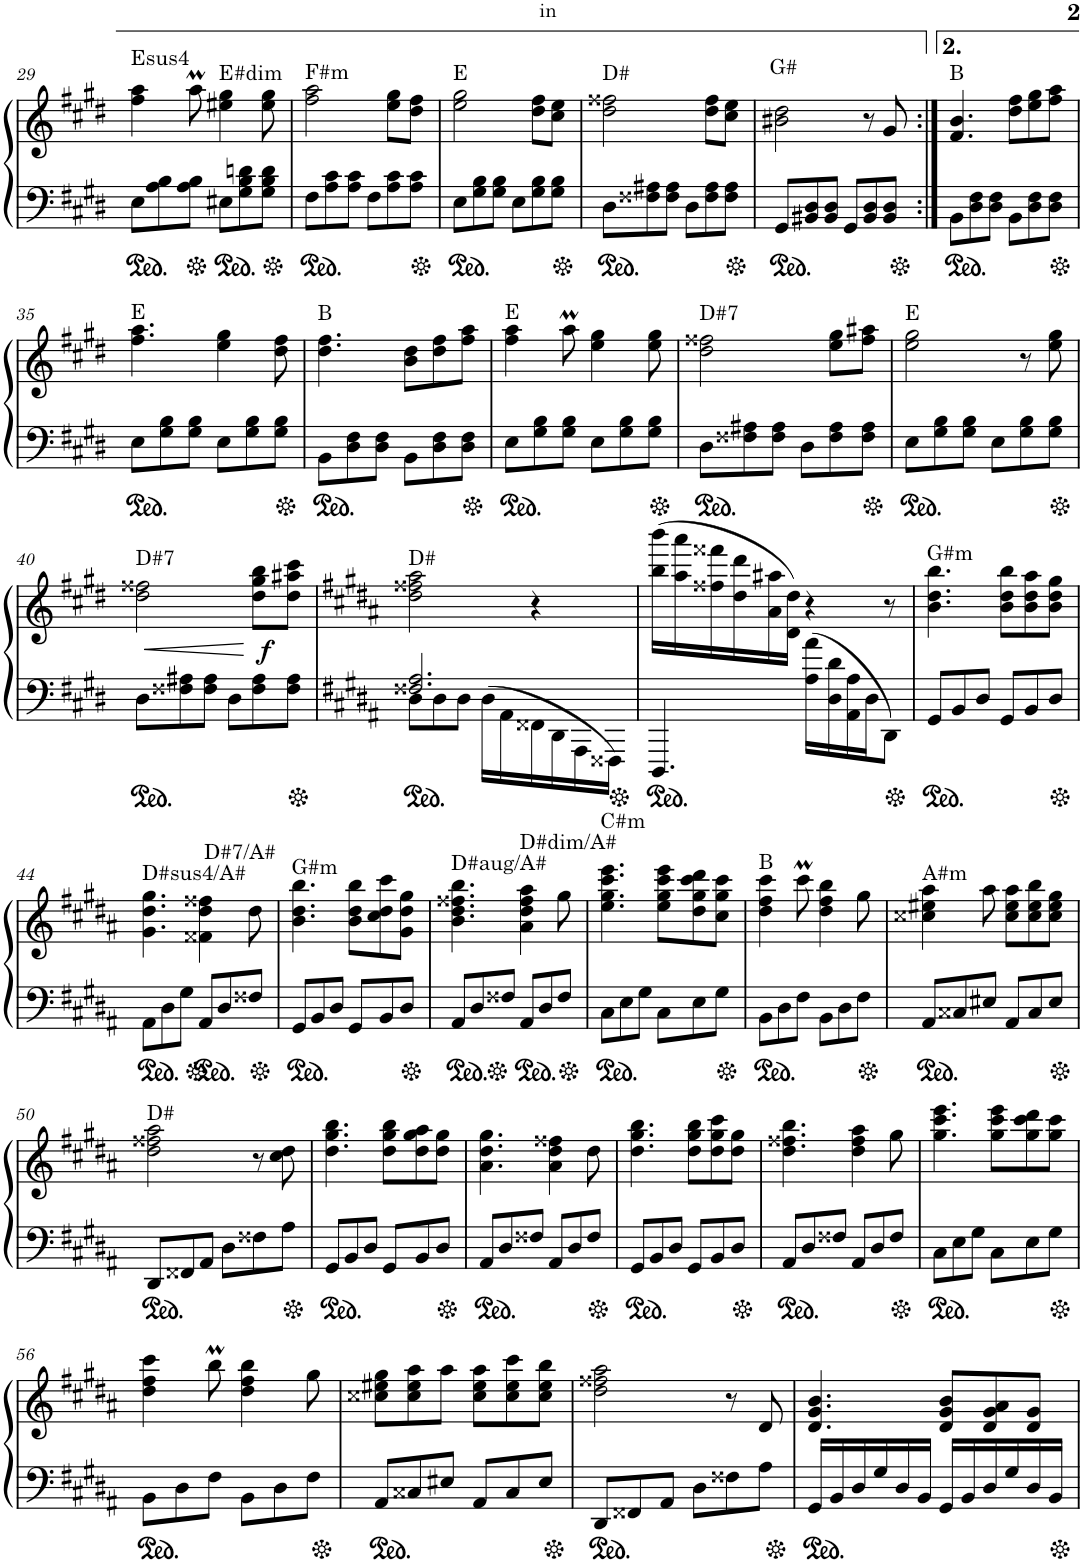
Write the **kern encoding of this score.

**kern	**kern	**dynam
*part1	*part1	*part1
*staff2	*staff1	*staff1/2
*I"Piano	*	*
*I'Pno.	*	*
!!LO:PB:g=z
*clefF4	*clefG2	*
*k[f#c#g#d#]	*k[f#c#g#d#]	*
*M6/8	*M6/8	*
=29	=29	=29
!	!LO:TX:a:t=Esus4	!
8E\L	4ff#\ 4aa\	.
8A\ 8B\	.	.
8A\ 8B\J	8aaM\	.
!	!LO:TX:a:t=E#dim	!
8E#X\L	4ee#X\ 4gg#\	.
8G#\ 8B\ 8dn\	.	.
8G#\ 8B\ 8d\J	8ee#\ 8gg#\	.
=30	=30	=30
!	!LO:TX:a:t=F#m	!
8F#\L	2ff#\ 2aa\	.
8A\ 8c#\	.	.
8A\ 8c#\J	.	.
8F#\L	.	.
8A\ 8c#\	8ee\ 8gg#\L	.
8A\ 8c#\J	8dd#\ 8ff#\J	.
=31	=31	=31
!	!LO:TX:a:t=E	!
8E\L	2ee\ 2gg#\	.
8G#\ 8B\	.	.
8G#\ 8B\J	.	.
8E\L	.	.
8G#\ 8B\	8dd#\ 8ff#\L	.
8G#\ 8B\J	8cc#\ 8ee\J	.
=32	=32	=32
!	!LO:TX:a:t=D#	!
8D#\L	2dd#\ 2ff##X\	.
8F##X\ 8A#X\	.	.
8F##\ 8A#\J	.	.
8D#\L	.	.
8F##\ 8A#\	8dd#\ 8ff##\L	.
8F##\ 8A#\J	8cc#\ 8ee\J	.
=33	=33	=33
!	!LO:TX:a:t=G#	!
8GG#/L	2b#X\ 2dd#\	.
8BB#X/ 8D#/	.	.
8BB#/ 8D#/J	.	.
8GG#/L	.	.
8BB#/ 8D#/	8r	.
8BB#/ 8D#/J	8g#/	.
=34:|!	=34:|!	=34:|!
!	!LO:TX:a:t=B	!
8BB\L	4.f#/ 4.b/	.
8D#\ 8F#\	.	.
8D#\ 8F#\J	.	.
8BB\L	8dd#\ 8ff#\L	.
8D#\ 8F#\	8ee\ 8gg#\	.
8D#\ 8F#\J	8ff#\ 8aa\J	.
!!LO:LB:g=z
=35	=35	=35
!	!LO:TX:a:t=E	!
8E\L	4.ff#\ 4.aa\	.
8G#\ 8B\	.	.
8G#\ 8B\J	.	.
8E\L	4ee\ 4gg#\	.
8G#\ 8B\	.	.
8G#\ 8B\J	8dd#\ 8ff#\	.
=36	=36	=36
!	!LO:TX:a:t=B	!
8BB\L	4.dd#\ 4.ff#\	.
8D#\ 8F#\	.	.
8D#\ 8F#\J	.	.
8BB\L	8b\ 8dd#\L	.
8D#\ 8F#\	8dd#\ 8ff#\	.
8D#\ 8F#\J	8ff#\ 8aa\J	.
=37	=37	=37
!	!LO:TX:a:t=E	!
8E\L	4ff#\ 4aa\	.
8G#\ 8B\	.	.
8G#\ 8B\J	8aaM\	.
8E\L	4ee\ 4gg#\	.
8G#\ 8B\	.	.
8G#\ 8B\J	8ee\ 8gg#\	.
=38	=38	=38
!	!LO:TX:a:t=D#7	!
8D#\L	2dd#\ 2ff##X\	.
8F##X\ 8A#X\	.	.
8F##\ 8A#\J	.	.
8D#\L	.	.
8F##\ 8A#\	8ee\ 8gg#\L	.
8F##\ 8A#\J	8ff##\ 8aa#X\J	.
=39	=39	=39
!	!LO:TX:a:t=E	!
8E\L	2ee\ 2gg#\	.
8G#\ 8B\	.	.
8G#\ 8B\J	.	.
8E\L	.	.
8G#\ 8B\	8r	.
8G#\ 8B\J	8ee\ 8gg#\	.
!!LO:LB:g=z
=40	=40	=40
!	!LO:TX:a:t=D#7	!
!	!	!LO:HP:b
*^	*	*
8D#\L	2ryy	2dd#\ 2ff##X\	<
8F##X\ 8A#X\	.	.	.
8F##\ 8A#\J	.	.	.
8D#\L	.	.	.
8F##\ 8A#\	16ryy	8dd#\ 8gg#\ 8bb\L	[
!	!	!	!LO:DY:b=2
.	8.ryy	.	f
8F##\ 8A#\J	.	8dd#\ 8aa#X\ 8ccc#\J	.
=41	=41	=41	=41
*k[f#c#g#d#a#]	*	*k[f#c#g#d#a#]	*
!	!	!LO:TX:a:t=D#	!
2.F##X/ 2.A#/	8D#\L	2dd#\ 2ff##X\ 2aa#\	.
.	8D#\	.	.
.	8D#\J	.	.
.	16D#\LL	.	.
.	16AA#\	.	.
.	16FF##X\	4r	.
.	16DD#\	.	.
.	16AAA#\	.	.
.	16FFF##X\JJ	.	.
*v	*v	*	*
=42	=42	=42
4.DDD#/	(16bb\ 16bbb\LL	.
.	16aa#\ 16aaa#\	.
.	16ff##X\ 16fff##X\	.
.	16dd#\ 16ddd#\	.
.	16a#\ 16aa#X\	.
.	16d#\ 16dd#\JJ)	.
16A#\ 16a#\LL	4r	.
16D#\ 16d#\	.	.
16AA#\ 16A#\	.	.
16D#\J	.	.
8DD#\J	8r	.
=43	=43	=43
!	!LO:TX:a:t=G#m	!
8GG#/L	4.b\ 4.dd#\ 4.bb\	.
8BB/	.	.
8D#/J	.	.
8GG#/L	8b\ 8dd#\ 8bb\L	.
8BB/	8b\ 8dd#\ 8aa#\	.
8D#/J	8b\ 8dd#\ 8gg#\J	.
!!LO:LB:g=z
=44	=44	=44
!	!LO:TX:a:t=D#sus4/A#	!
8AA#\L	4.g#\ 4.dd#\ 4.gg#\	.
8D#\	.	.
8G#\J	.	.
!	!LO:TX:a:t=D#7/A#	!
8AA#/L	4f##X\ 4dd#\ 4ff##X\	.
8D#/	.	.
8F##X/J	8dd#\	.
=45	=45	=45
!	!LO:TX:a:t=G#m	!
8GG#/L	4.b\ 4.dd#\ 4.bb\	.
8BB/	.	.
8D#/J	.	.
8GG#/L	8b\ 8dd#\ 8bb\L	.
8BB/	8cc#\ 8dd#\ 8ccc#\	.
8D#/J	8g#\ 8dd#\ 8gg#\J	.
=46	=46	=46
!	!LO:TX:a:t=D#aug/A#	!
8AA#/L	4.b\ 4.dd#\ 4.ff##X\ 4.bb\	.
8D#/	.	.
8F##X/J	.	.
!	!LO:TX:a:t=D#dim/A#	!
8AA#/L	4a#\ 4dd#\ 4ff##\ 4aa#\	.
8D#/	.	.
8F##/J	8gg#\	.
=47	=47	=47
!	!LO:TX:a:t=C#m	!
8C#\L	4.ee\ 4.gg#\ 4.ccc#\ 4.eee\	.
8E\	.	.
8G#\J	.	.
8C#\L	8ee\ 8gg#\ 8ccc#\ 8eee\L	.
8E\	8dd#\ 8gg#\ 8ccc#\ 8ddd#\	.
8G#\J	8cc#\ 8gg#\ 8ccc#\J	.
=48	=48	=48
!	!LO:TX:a:t=B	!
8BB\L	4dd#\ 4ff#\ 4ccc#\	.
8D#\	.	.
8F#\J	8ccc#M\	.
8BB\L	4dd#\ 4ff#\ 4bb\	.
8D#\	.	.
8F#\J	8gg#\	.
=49	=49	=49
!	!LO:TX:a:t=A#m	!
8AA#/L	4cc##X\ 4ee#X\ 4aa#\	.
8C##X/	.	.
8E#X/J	8aa#\	.
8AA#/L	8cc##\ 8ee#\ 8aa#\L	.
8C##/	8cc##\ 8ee#\ 8bb\	.
8E#/J	8cc##\ 8ee#\ 8gg#\J	.
!!LO:LB:g=z
=50	=50	=50
!	!LO:TX:a:t=D#	!
8DD#/L	2dd#\ 2ff##X\ 2aa#\	.
8FF##X/	.	.
8AA#/J	.	.
8D#\L	.	.
8F##X\	8r	.
8A#\J	8cc#\ 8dd#\	.
=51	=51	=51
8GG#/L	4.dd#\ 4.gg#\ 4.bb\	.
8BB/	.	.
8D#/J	.	.
8GG#/L	8dd#\ 8gg#\ 8bb\L	.
8BB/	8dd#\ 8gg#\ 8aa#\	.
8D#/J	8dd#\ 8gg#\J	.
=52	=52	=52
8AA#/L	4.a#\ 4.dd#\ 4.gg#\	.
8D#/	.	.
8F##X/J	.	.
8AA#/L	4a#\ 4dd#\ 4ff##X\	.
8D#/	.	.
8F##/J	8dd#\	.
=53	=53	=53
8GG#/L	4.dd#\ 4.gg#\ 4.bb\	.
8BB/	.	.
8D#/J	.	.
8GG#/L	8dd#\ 8gg#\ 8bb\L	.
8BB/	8dd#\ 8gg#\ 8ccc#\	.
8D#/J	8dd#\ 8gg#\J	.
=54	=54	=54
8AA#/L	4.dd#\ 4.ff##X\ 4.bb\	.
8D#/	.	.
8F##X/J	.	.
8AA#/L	4dd#\ 4ff##\ 4aa#\	.
8D#/	.	.
8F##/J	8gg#\	.
=55	=55	=55
8C#\L	4.gg#\ 4.ccc#\ 4.eee\	.
8E\	.	.
8G#\J	.	.
8C#\L	8gg#\ 8ccc#\ 8eee\L	.
8E\	8gg#\ 8ccc#\ 8ddd#\	.
8G#\J	8gg#\ 8ccc#\J	.
!!LO:LB:g=z
=56	=56	=56
8BB\L	4dd#\ 4ff#\ 4ccc#\	.
8D#\	.	.
8F#\J	8bbM\	.
8BB\L	4dd#\ 4ff#\ 4bb\	.
8D#\	.	.
8F#\J	8gg#\	.
=57	=57	=57
8AA#/L	8cc##X\ 8ee#X\ 8gg#\L	.
8C##X/	8cc##\ 8ee#\ 8aa#\	.
8E#X/J	8aa#\J	.
8AA#/L	8cc##\ 8ee#\ 8aa#\L	.
8C##/	8cc##\ 8ee#\ 8ccc#\	.
8E#/J	8cc##\ 8ee#\ 8bb\J	.
=58	=58	=58
8DD#/L	2dd#\ 2ff##X\ 2aa#\	.
8FF##X/	.	.
8AA#/J	.	.
8D#\L	.	.
8F##X\	8r	.
8A#\J	8d#/	.
=59	=59	=59
16GG#/LL	4.d#/ 4.g#/ 4.b/	.
16BB/	.	.
16D#/	.	.
16G#/	.	.
16D#/	.	.
16BB/JJ	.	.
16GG#/LL	8d#/ 8g#/ 8b/L	.
16BB/	.	.
16D#/	8d#/ 8g#/ 8a#/	.
16G#/	.	.
16D#/	8d#/ 8g#/J	.
16BB/JJ	.	.
=	=	=
*-	*-	*-
